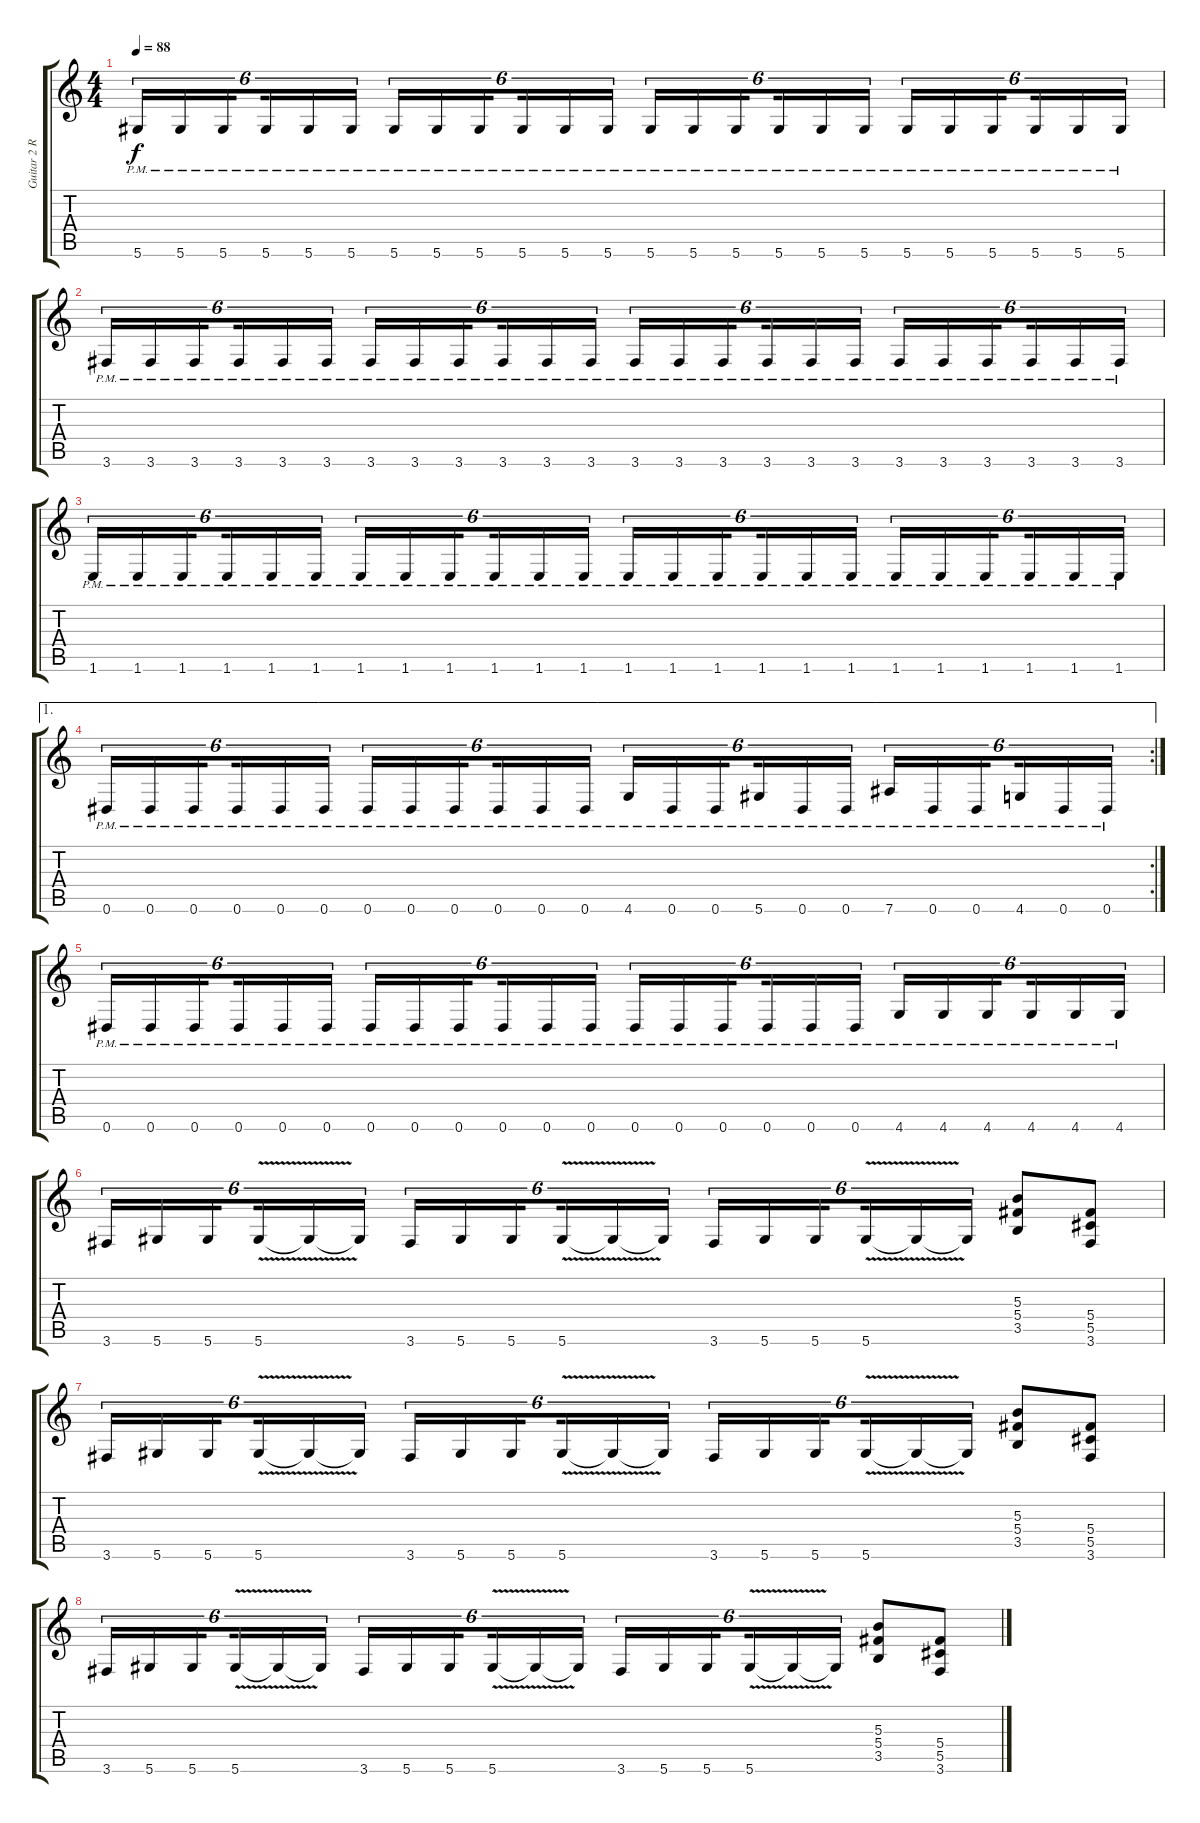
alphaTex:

\track ("Guitar 2 Rythmic" "Guitar 2 R") {instrument overdrivenguitar}
\staff {score tabs}
\tuning (Eb4 Bb3 Gb3 Db3 Ab2 Eb2) {hide}
\ts (4 4)
\tempo 88
\clef g2
\ks c
5.6{pm}.16{tu (6 4) dy f} 5.6{pm}.16{tu (6 4)} 5.6{pm}.16{tu (6 4) beam splitsecondary} 5.6{pm}.16{tu (6 4)} 5.6{pm}.16{tu (6 4)} 5.6{pm}.16{tu (6 4)} 5.6{pm}.16{tu (6 4)} 5.6{pm}.16{tu (6 4)} 5.6{pm}.16{tu (6 4) beam splitsecondary} 5.6{pm}.16{tu (6 4)} 5.6{pm}.16{tu (6 4)} 5.6{pm}.16{tu (6 4)} 5.6{pm}.16{tu (6 4)} 5.6{pm}.16{tu (6 4)} 5.6{pm}.16{tu (6 4) beam splitsecondary} 5.6{pm}.16{tu (6 4)} 5.6{pm}.16{tu (6 4)} 5.6{pm}.16{tu (6 4)} 5.6{pm}.16{tu (6 4)} 5.6{pm}.16{tu (6 4)} 5.6{pm}.16{tu (6 4) beam splitsecondary} 5.6{pm}.16{tu (6 4)} 5.6{pm}.16{tu (6 4)} 5.6{pm}.16{tu (6 4)} |
3.6{pm}.16{tu (6 4)} 3.6{pm}.16{tu (6 4)} 3.6{pm}.16{tu (6 4) beam splitsecondary} 3.6{pm}.16{tu (6 4)} 3.6{pm}.16{tu (6 4)} 3.6{pm}.16{tu (6 4)} 3.6{pm}.16{tu (6 4)} 3.6{pm}.16{tu (6 4)} 3.6{pm}.16{tu (6 4) beam splitsecondary} 3.6{pm}.16{tu (6 4)} 3.6{pm}.16{tu (6 4)} 3.6{pm}.16{tu (6 4)} 3.6{pm}.16{tu (6 4)} 3.6{pm}.16{tu (6 4)} 3.6{pm}.16{tu (6 4) beam splitsecondary} 3.6{pm}.16{tu (6 4)} 3.6{pm}.16{tu (6 4)} 3.6{pm}.16{tu (6 4)} 3.6{pm}.16{tu (6 4)} 3.6{pm}.16{tu (6 4)} 3.6{pm}.16{tu (6 4) beam splitsecondary} 3.6{pm}.16{tu (6 4)} 3.6{pm}.16{tu (6 4)} 3.6{pm}.16{tu (6 4)} |
1.6{pm}.16{tu (6 4)} 1.6{pm}.16{tu (6 4)} 1.6{pm}.16{tu (6 4) beam splitsecondary} 1.6{pm}.16{tu (6 4)} 1.6{pm}.16{tu (6 4)} 1.6{pm}.16{tu (6 4)} 1.6{pm}.16{tu (6 4)} 1.6{pm}.16{tu (6 4)} 1.6{pm}.16{tu (6 4) beam splitsecondary} 1.6{pm}.16{tu (6 4)} 1.6{pm}.16{tu (6 4)} 1.6{pm}.16{tu (6 4)} 1.6{pm}.16{tu (6 4)} 1.6{pm}.16{tu (6 4)} 1.6{pm}.16{tu (6 4) beam splitsecondary} 1.6{pm}.16{tu (6 4)} 1.6{pm}.16{tu (6 4)} 1.6{pm}.16{tu (6 4)} 1.6{pm}.16{tu (6 4)} 1.6{pm}.16{tu (6 4)} 1.6{pm}.16{tu (6 4) beam splitsecondary} 1.6{pm}.16{tu (6 4)} 1.6{pm}.16{tu (6 4)} 1.6{pm}.16{tu (6 4)} |
\ae 1
\rc 2
0.6{pm}.16{tu (6 4)} 0.6{pm}.16{tu (6 4)} 0.6{pm}.16{tu (6 4) beam splitsecondary} 0.6{pm}.16{tu (6 4)} 0.6{pm}.16{tu (6 4)} 0.6{pm}.16{tu (6 4)} 0.6{pm}.16{tu (6 4)} 0.6{pm}.16{tu (6 4)} 0.6{pm}.16{tu (6 4) beam splitsecondary} 0.6{pm}.16{tu (6 4)} 0.6{pm}.16{tu (6 4)} 0.6{pm}.16{tu (6 4)} 4.6{pm}.16{tu (6 4)} 0.6{pm}.16{tu (6 4)} 0.6{pm}.16{tu (6 4) beam splitsecondary} 5.6{pm}.16{tu (6 4)} 0.6{pm}.16{tu (6 4)} 0.6{pm}.16{tu (6 4)} 7.6{pm}.16{tu (6 4)} 0.6{pm}.16{tu (6 4)} 0.6{pm}.16{tu (6 4) beam splitsecondary} 4.6{pm}.16{tu (6 4)} 0.6{pm}.16{tu (6 4)} 0.6{pm}.16{tu (6 4)} |
0.6{pm}.16{tu (6 4)} 0.6{pm}.16{tu (6 4)} 0.6{pm}.16{tu (6 4) beam splitsecondary} 0.6{pm}.16{tu (6 4)} 0.6{pm}.16{tu (6 4)} 0.6{pm}.16{tu (6 4)} 0.6{pm}.16{tu (6 4)} 0.6{pm}.16{tu (6 4)} 0.6{pm}.16{tu (6 4) beam splitsecondary} 0.6{pm}.16{tu (6 4)} 0.6{pm}.16{tu (6 4)} 0.6{pm}.16{tu (6 4)} 0.6{pm}.16{tu (6 4)} 0.6{pm}.16{tu (6 4)} 0.6{pm}.16{tu (6 4) beam splitsecondary} 0.6{pm}.16{tu (6 4)} 0.6{pm}.16{tu (6 4)} 0.6{pm}.16{tu (6 4)} 4.6{pm}.16{tu (6 4)} 4.6{pm}.16{tu (6 4)} 4.6{pm}.16{tu (6 4) beam splitsecondary} 4.6{pm}.16{tu (6 4)} 4.6{pm}.16{tu (6 4)} 4.6{pm}.16{tu (6 4)} |
3.6.16{tu (6 4)} 5.6.16{tu (6 4)} 5.6.16{tu (6 4) beam splitsecondary} 5.6{v}.16{tu (6 4)} 5.6{t}.16{tu (6 4)} 5.6{t}.16{tu (6 4)} 3.6.16{tu (6 4)} 5.6.16{tu (6 4)} 5.6.16{tu (6 4) beam splitsecondary} 5.6{v}.16{tu (6 4)} 5.6{t}.16{tu (6 4)} 5.6{t}.16{tu (6 4)} 3.6.16{tu (6 4)} 5.6.16{tu (6 4)} 5.6.16{tu (6 4) beam splitsecondary} 5.6{v}.16{tu (6 4)} 5.6{t}.16{tu (6 4)} 5.6{t}.16{tu (6 4)} (5.3 5.4 3.5).8 (5.4 5.5 3.6).8 |
3.6.16{tu (6 4)} 5.6.16{tu (6 4)} 5.6.16{tu (6 4) beam splitsecondary} 5.6{v}.16{tu (6 4)} 5.6{t}.16{tu (6 4)} 5.6{t}.16{tu (6 4)} 3.6.16{tu (6 4)} 5.6.16{tu (6 4)} 5.6.16{tu (6 4) beam splitsecondary} 5.6{v}.16{tu (6 4)} 5.6{t}.16{tu (6 4)} 5.6{t}.16{tu (6 4)} 3.6.16{tu (6 4)} 5.6.16{tu (6 4)} 5.6.16{tu (6 4) beam splitsecondary} 5.6{v}.16{tu (6 4)} 5.6{t}.16{tu (6 4)} 5.6{t}.16{tu (6 4)} (5.3 5.4 3.5).8 (5.4 5.5 3.6).8 |
3.6.16{tu (6 4)} 5.6.16{tu (6 4)} 5.6.16{tu (6 4) beam splitsecondary} 5.6{v}.16{tu (6 4)} 5.6{t}.16{tu (6 4)} 5.6{t}.16{tu (6 4)} 3.6.16{tu (6 4)} 5.6.16{tu (6 4)} 5.6.16{tu (6 4) beam splitsecondary} 5.6{v}.16{tu (6 4)} 5.6{t}.16{tu (6 4)} 5.6{t}.16{tu (6 4)} 3.6.16{tu (6 4)} 5.6.16{tu (6 4)} 5.6.16{tu (6 4) beam splitsecondary} 5.6{v}.16{tu (6 4)} 5.6{t}.16{tu (6 4)} 5.6{t}.16{tu (6 4)} (5.3 5.4 3.5).8 (5.4 5.5 3.6).8
